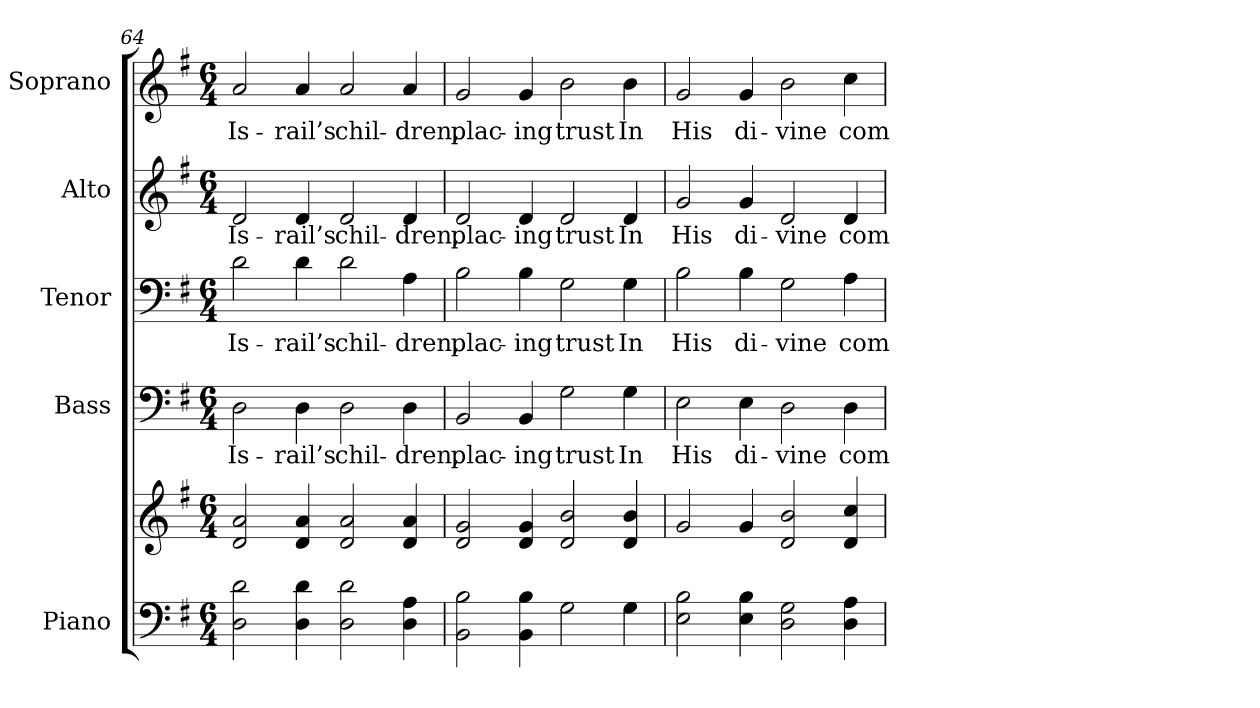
**kern	**kern	**kern	**text	**kern	**text	**kern	**text	**kern	**text
*part5	*part5	*part4	*part4	*part3	*part3	*part2	*part2	*part1	*part1
*staff6	*staff5	*staff4	*staff4	*staff3	*staff3	*staff2	*staff2	*staff1	*staff1
*I"Piano	*	*I"Bass	*	*I"Tenor	*	*I"Alto	*	*I"Soprano	*
*I'Pno.	*	*I'B.	*	*I'T.	*	*I'A.	*	*I'S.	*
!!LO:PB:g=z
*clefF4	*clefG2	*clefF4	*	*clefF4	*	*clefG2	*	*clefG2	*
*k[f#]	*k[f#]	*k[f#]	*	*k[f#]	*	*k[f#]	*	*k[f#]	*
*G:	*G:	*G:	*	*G:	*	*G:	*	*G:	*
*M6/4	*M6/4	*M6/4	*	*M6/4	*	*M6/4	*	*M6/4	*
=64	=64	=64	=64	=64	=64	=64	=64	=64	=64
!	!	!	!LO:LY:b:color=#000000	!	!	!	!	!	!
!	!	!	!	!	!LO:LY:b:color=#000000	!	!	!	!
!	!	!	!	!	!	!	!LO:LY:b:color=#000000	!	!
!	!	!	!	!	!	!	!	!	!LO:LY:b:color=#000000
2Di\ 2di	2di/ 2ai	2Di\	Is-	2di\	Is-	2di/	Is-	2ai/	Is-
!	!	!	!LO:LY:b:color=#000000	!	!	!	!	!	!
!	!	!	!	!	!LO:LY:b:color=#000000	!	!	!	!
!	!	!	!	!	!	!	!LO:LY:b:color=#000000	!	!
!	!	!	!	!	!	!	!	!	!LO:LY:b:color=#000000
4Di\ 4di	4di/ 4ai	4Di\	-rail’s	4di\	-rail’s	4di/	-rail’s	4ai/	-rail’s
!	!	!	!LO:LY:b:color=#000000	!	!	!	!	!	!
!	!	!	!	!	!LO:LY:b:color=#000000	!	!	!	!
!	!	!	!	!	!	!	!LO:LY:b:color=#000000	!	!
!	!	!	!	!	!	!	!	!	!LO:LY:b:color=#000000
2Di\ 2di	2di/ 2ai	2Di\	chil-	2di\	chil-	2di/	chil-	2ai/	chil-
!	!	!	!LO:LY:b:color=#000000	!	!	!	!	!	!
!	!	!	!	!	!LO:LY:b:color=#000000	!	!	!	!
!	!	!	!	!	!	!	!LO:LY:b:color=#000000	!	!
!	!	!	!	!	!	!	!	!	!LO:LY:b:color=#000000
4Di\ 4Ai	4di/ 4ai	4Di\	-dren,	4Ai\	-dren,	4di/	-dren,	4ai/	-dren,
=65	=65	=65	=65	=65	=65	=65	=65	=65	=65
!	!	!	!LO:LY:b:color=#000000	!	!	!	!	!	!
!	!	!	!	!	!LO:LY:b:color=#000000	!	!	!	!
!	!	!	!	!	!	!	!LO:LY:b:color=#000000	!	!
!	!	!	!	!	!	!	!	!	!LO:LY:b:color=#000000
2BBi\ 2Bi	2di/ 2gi	2BBi/	plac-	2Bi\	plac-	2di/	plac-	2gi/	plac-
!	!	!	!LO:LY:b:color=#000000	!	!	!	!	!	!
!	!	!	!	!	!LO:LY:b:color=#000000	!	!	!	!
!	!	!	!	!	!	!	!LO:LY:b:color=#000000	!	!
!	!	!	!	!	!	!	!	!	!LO:LY:b:color=#000000
4BBi\ 4Bi	4di/ 4gi	4BBi/	-ing	4Bi\	-ing	4di/	-ing	4gi/	-ing
!	!	!	!LO:LY:b:color=#000000	!	!	!	!	!	!
!	!	!	!	!	!LO:LY:b:color=#000000	!	!	!	!
!	!	!	!	!	!	!	!LO:LY:b:color=#000000	!	!
!	!	!	!	!	!	!	!	!	!LO:LY:b:color=#000000
2Gi\	2di/ 2bi	2Gi\	trust	2Gi\	trust	2di/	trust	2bi\	trust
!	!	!	!LO:LY:b:color=#000000	!	!	!	!	!	!
!	!	!	!	!	!LO:LY:b:color=#000000	!	!	!	!
!	!	!	!	!	!	!	!LO:LY:b:color=#000000	!	!
!	!	!	!	!	!	!	!	!	!LO:LY:b:color=#000000
4Gi\	4di/ 4bi	4Gi\	In	4Gi\	In	4di/	In	4bi\	In
=66	=66	=66	=66	=66	=66	=66	=66	=66	=66
!	!	!	!LO:LY:b:color=#000000	!	!	!	!	!	!
!	!	!	!	!	!LO:LY:b:color=#000000	!	!	!	!
!	!	!	!	!	!	!	!LO:LY:b:color=#000000	!	!
!	!	!	!	!	!	!	!	!	!LO:LY:b:color=#000000
2Ei\ 2Bi	2gi/	2Ei\	His	2Bi\	His	2gi/	His	2gi/	His
!	!	!	!LO:LY:b:color=#000000	!	!	!	!	!	!
!	!	!	!	!	!LO:LY:b:color=#000000	!	!	!	!
!	!	!	!	!	!	!	!LO:LY:b:color=#000000	!	!
!	!	!	!	!	!	!	!	!	!LO:LY:b:color=#000000
4Ei\ 4Bi	4gi/	4Ei\	di-	4Bi\	di-	4gi/	di-	4gi/	di-
!	!	!	!LO:LY:b:color=#000000	!	!	!	!	!	!
!	!	!	!	!	!LO:LY:b:color=#000000	!	!	!	!
!	!	!	!	!	!	!	!LO:LY:b:color=#000000	!	!
!	!	!	!	!	!	!	!	!	!LO:LY:b:color=#000000
2Di\ 2Gi	2di/ 2bi	2Di\	-vine	2Gi\	-vine	2di/	-vine	2bi\	-vine
!	!	!	!LO:LY:b:color=#000000	!	!	!	!	!	!
!	!	!	!	!	!LO:LY:b:color=#000000	!	!	!	!
!	!	!	!	!	!	!	!LO:LY:b:color=#000000	!	!
!	!	!	!	!	!	!	!	!	!LO:LY:b:color=#000000
4Di\ 4Ai	4di/ 4cci	4Di\	com-	4Ai\	com-	4di/	com-	4cci\	com-
=	=	=	=	=	=	=	=	=	=
*-	*-	*-	*-	*-	*-	*-	*-	*-	*-
